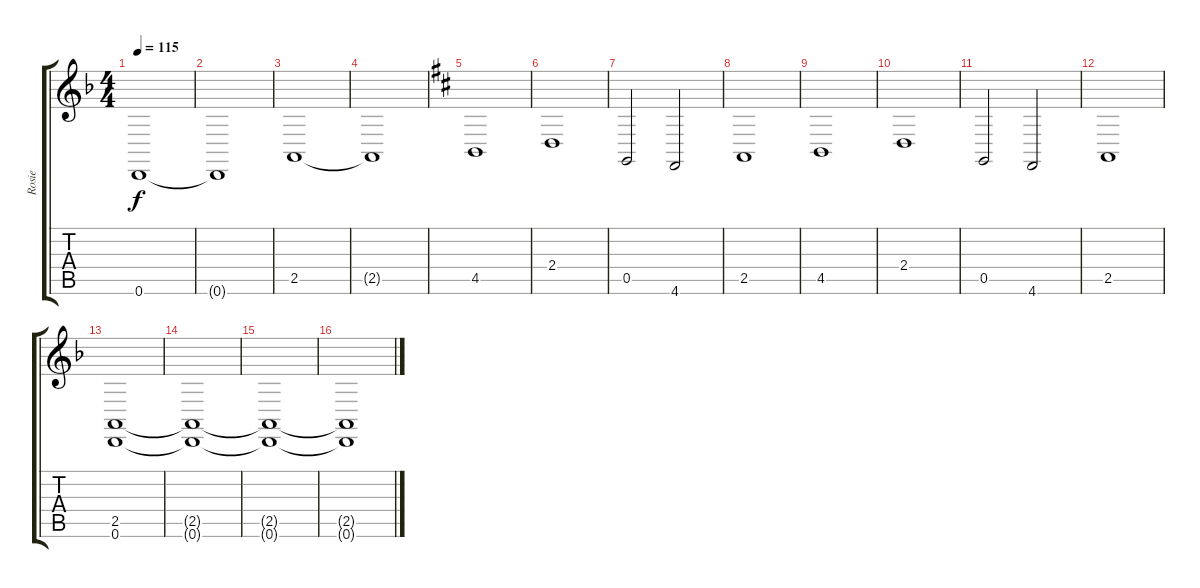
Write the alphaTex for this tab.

\track ("Rosie" "Rosie") {instrument choiraahs}
\staff {score tabs}
\tuning (D4 A3 F3 C3 G2 D2) {hide}
\ts (4 4)
\tempo 115
\clef g2
\ks dminor
0.6.1{dy f} |
0.6{t}.1 |
2.5.1 |
2.5{t}.1 |
\ks bminor
4.5.1 |
2.4.1 |
0.5.2 4.6.2 |
2.5.1 |
4.5.1 |
2.4.1 |
0.5.2 4.6.2 |
2.5.1 |
\ks dminor
(2.5 0.6).1 |
(2.5{t} 0.6{t}).1 |
(2.5{t} 0.6{t}).1 |
(2.5{t} 0.6{t}).1
